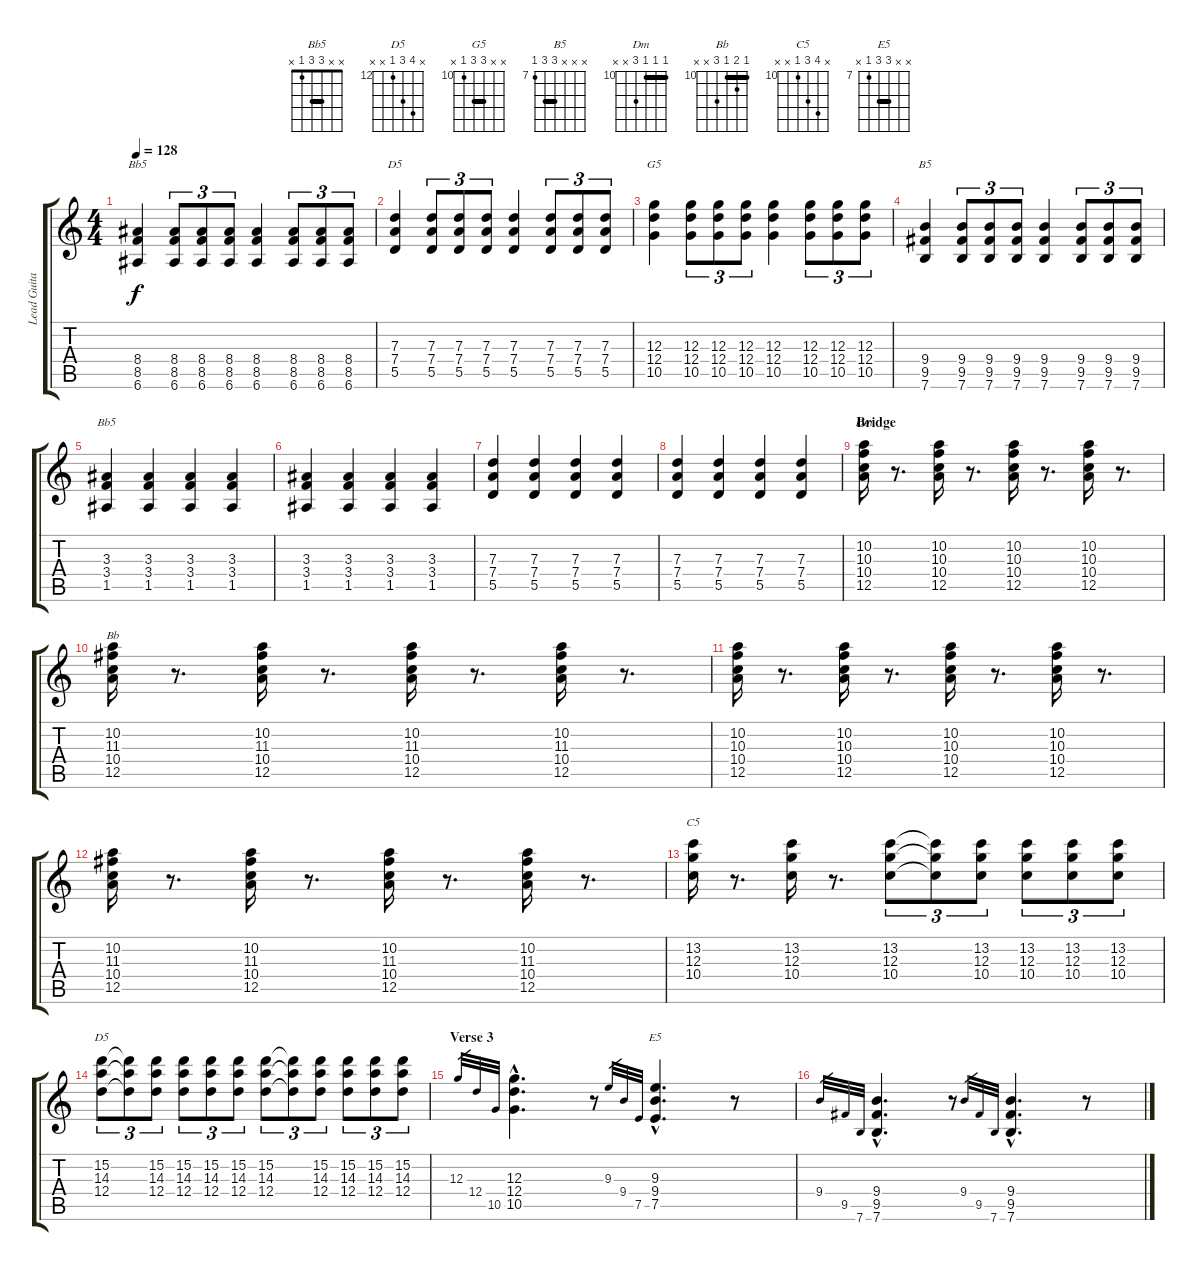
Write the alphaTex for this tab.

\track ("Lead Guitar" "Lead Guita") {instrument distortionguitar}
\staff {score tabs}
\tuning (E4 B3 G3 D3 A2 E2) {hide}
\chord ("Bb5" x x x 8 8 6) {firstfret 6 barre 8}
\chord ("D5" x x 7 7 5 x) {firstfret 5 barre 7}
\chord ("G5" x x 12 12 10 x) {firstfret 10 barre 12}
\chord ("B5" x x x 9 9 7) {firstfret 7 barre 9}
\chord ("Bb5" x x 3 3 1 x) {barre 3}
\chord ("Dm" 10 10 10 12 x x) {firstfret 10 barre 10}
\chord ("Bb" 10 11 10 12 x x) {firstfret 10 barre 10}
\chord ("C5" x 13 12 10 x x) {firstfret 10}
\chord ("D5" x 15 14 12 x x) {firstfret 12}
\chord ("E5" x x 9 9 7 x) {firstfret 7 barre 9}
\ts (4 4)
\tempo 128
\clef g2
\ks c
(8.4 8.5 6.6).4{ch "Bb5" dy f} (8.4 8.5 6.6).8{tu (3 2)} (8.4 8.5 6.6).8{tu (3 2)} (8.4 8.5 6.6).8{tu (3 2)} (8.4 8.5 6.6).4 (8.4 8.5 6.6).8{tu (3 2)} (8.4 8.5 6.6).8{tu (3 2)} (8.4 8.5 6.6).8{tu (3 2)} |
(7.3 7.4 5.5).4{ch "D5"} (7.3 7.4 5.5).8{tu (3 2)} (7.3 7.4 5.5).8{tu (3 2)} (7.3 7.4 5.5).8{tu (3 2)} (7.3 7.4 5.5).4 (7.3 7.4 5.5).8{tu (3 2)} (7.3 7.4 5.5).8{tu (3 2)} (7.3 7.4 5.5).8{tu (3 2)} |
(12.3 12.4 10.5).4{ch "G5"} (12.3 12.4 10.5).8{tu (3 2)} (12.3 12.4 10.5).8{tu (3 2)} (12.3 12.4 10.5).8{tu (3 2)} (12.3 12.4 10.5).4 (12.3 12.4 10.5).8{tu (3 2)} (12.3 12.4 10.5).8{tu (3 2)} (12.3 12.4 10.5).8{tu (3 2)} |
(9.4 9.5 7.6).4{ch "B5"} (9.4 9.5 7.6).8{tu (3 2)} (9.4 9.5 7.6).8{tu (3 2)} (9.4 9.5 7.6).8{tu (3 2)} (9.4 9.5 7.6).4 (9.4 9.5 7.6).8{tu (3 2)} (9.4 9.5 7.6).8{tu (3 2)} (9.4 9.5 7.6).8{tu (3 2)} |
(3.3 3.4 1.5).4{ch "Bb5"} (3.3 3.4 1.5).4 (3.3 3.4 1.5).4 (3.3 3.4 1.5).4 |
(3.3 3.4 1.5).4 (3.3 3.4 1.5).4 (3.3 3.4 1.5).4 (3.3 3.4 1.5).4 |
(7.3 7.4 5.5).4 (7.3 7.4 5.5).4 (7.3 7.4 5.5).4 (7.3 7.4 5.5).4 |
(7.3 7.4 5.5).4 (7.3 7.4 5.5).4 (7.3 7.4 5.5).4 (7.3 7.4 5.5).4 |
\section ("" "Bridge")
(10.2 10.3 10.4 12.5).16{ch "Dm" volume 12} r.8{d} (10.2 10.3 10.4 12.5).16 r.8{d} (10.2 10.3 10.4 12.5).16 r.8{d} (10.2 10.3 10.4 12.5).16 r.8{d} |
(10.2 11.3 10.4 12.5).16{ch "Bb"} r.8{d} (10.2 11.3 10.4 12.5).16 r.8{d} (10.2 11.3 10.4 12.5).16 r.8{d} (10.2 11.3 10.4 12.5).16 r.8{d} |
(10.2 10.3 10.4 12.5).16 r.8{d} (10.2 10.3 10.4 12.5).16 r.8{d} (10.2 10.3 10.4 12.5).16 r.8{d} (10.2 10.3 10.4 12.5).16 r.8{d} |
(10.2 11.3 10.4 12.5).16 r.8{d} (10.2 11.3 10.4 12.5).16 r.8{d} (10.2 11.3 10.4 12.5).16 r.8{d} (10.2 11.3 10.4 12.5).16 r.8{d} |
(13.2 12.3 10.4).16{ch "C5"} r.8{d} (13.2 12.3 10.4).16 r.8{d} (13.2 12.3 10.4).8{tu (3 2)} (13.2{t} 12.3{t} 10.4{t}).8{tu (3 2)} (13.2 12.3 10.4).8{tu (3 2)} (13.2 12.3 10.4).8{tu (3 2)} (13.2 12.3 10.4).8{tu (3 2)} (13.2 12.3 10.4).8{tu (3 2)} |
(15.2 14.3 12.4).8{tu (3 2) ch "D5"} (15.2{t} 14.3{t} 12.4{t}).8{tu (3 2)} (15.2 14.3 12.4).8{tu (3 2)} (15.2 14.3 12.4).8{tu (3 2)} (15.2 14.3 12.4).8{tu (3 2)} (15.2 14.3 12.4).8{tu (3 2)} (15.2 14.3 12.4).8{tu (3 2)} (15.2{t} 14.3{t} 12.4{t}).8{tu (3 2)} (15.2 14.3 12.4).8{tu (3 2)} (15.2 14.3 12.4).8{tu (3 2)} (15.2 14.3 12.4).8{tu (3 2)} (15.2 14.3 12.4).8{tu (3 2)} |
\section ("" "Verse 3")
12.3.32{gr} 12.4.32{gr} 10.5.32{gr} (12.3{hac} 12.4{hac} 10.5{hac}).4{d volume 15} r.8 9.3.32{gr} 9.4.32{gr} 7.5.32{gr} (9.3{hac} 9.4{hac} 7.5{hac}).4{d ch "E5"} r.8 |
9.4.32{gr} 9.5.32{gr} 7.6.32{gr} (9.4{hac} 9.5{hac} 7.6{hac}).4{d} r.8 9.4.32{gr} 9.5.32{gr} 7.6.32{gr} (9.4{hac} 9.5{hac} 7.6{hac}).4{d} r.8
